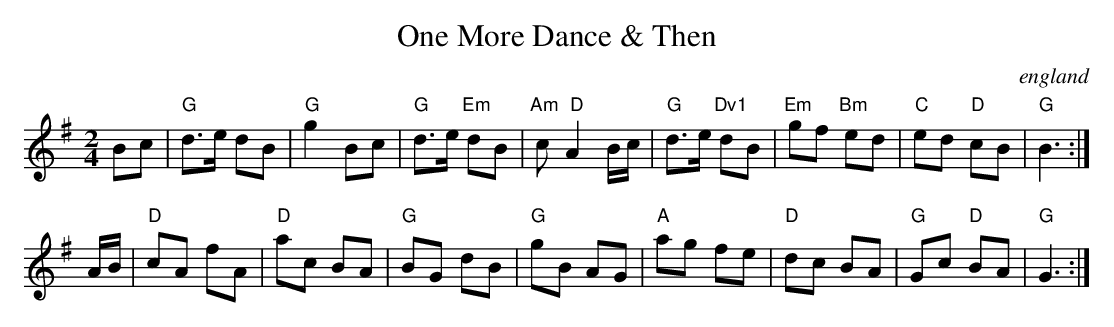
X:1
T:One More Dance \& Then
O:england
M:2/4
L:1/4
K:G
B/2c/2 |"G"d3/4e/4 d/2B/2|"G"g B/2c/2|"G"d3/4e/4 "Em"d/2B/2|"Am"c/2" D"AB/4c/4\
|"G"d3/4e/4 "Dv1"d/2B/2|"Em"g/2f/2 "Bm"e/2d/2|"C"e/2d/2 "D"c/2B/2|"G"B3/2:|
A/4B/4|"D"c/2A/2 f/2A/2|"D"a/2c/2 B/2A/2|"G"B/2G/2 d/2B/2|"G"g/2B/2 A/2G/2|\
"A"a/2g/2 f/2e/2|"D"d/2c/2 B/2A/2|"G"G/2c/2 "D"B/2A/2|"G"G3/2:|
